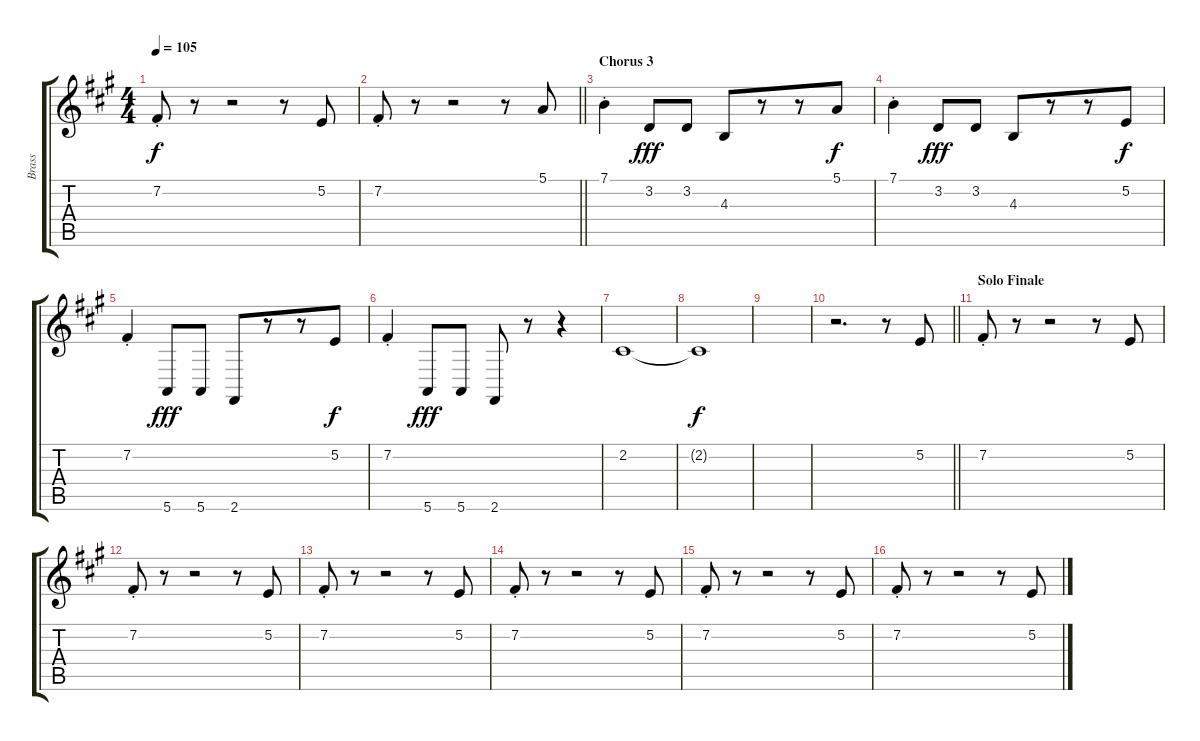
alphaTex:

\track ("Brass" "Brass") {instrument trumpet}
\staff {score tabs}
\tuning (E4 B3 G3 D3 A2 E2) {hide}
\ts (4 4)
\tempo 105
\clef g2
\ks a
7.2{st}.8{dy f} r.8{beam merge} r.2 r.8 5.2.8 |
\barLineRight lightlight
7.2{st}.8 r.8{beam merge} r.2 r.8 5.1.8 |
\section ("" "Chorus 3")
7.1{st}.4 3.2.8{dy fff beam merge} 3.2.8 4.3.8{beam merge} r.8 r.8{beam merge} 5.1.8{dy f} |
7.1{st}.4 3.2.8{dy fff beam merge} 3.2.8 4.3.8{beam merge} r.8 r.8 5.2.8{dy f} |
7.2{st}.4 5.6.8{dy fff beam merge} 5.6.8 2.6.8{beam merge} r.8 r.8 5.2.8{dy f} |
7.2{st}.4 5.6.8{dy fff beam merge} 5.6.8 2.6.8{beam merge} r.8 r.4 |
2.2.1 |
2.2{t}.1{dy f} |
|
\barLineRight lightlight
r.2{d} r.8 5.2.8 |
\section ("" "Solo Finale")
7.2{st}.8 r.8{beam merge} r.2 r.8 5.2.8 |
7.2{st}.8 r.8{beam merge} r.2 r.8 5.2.8 |
7.2{st}.8 r.8{beam merge} r.2 r.8 5.2.8 |
7.2{st}.8 r.8{beam merge} r.2 r.8 5.2.8 |
7.2{st}.8 r.8{beam merge} r.2 r.8 5.2.8 |
7.2{st}.8 r.8{beam merge} r.2 r.8 5.2.8
